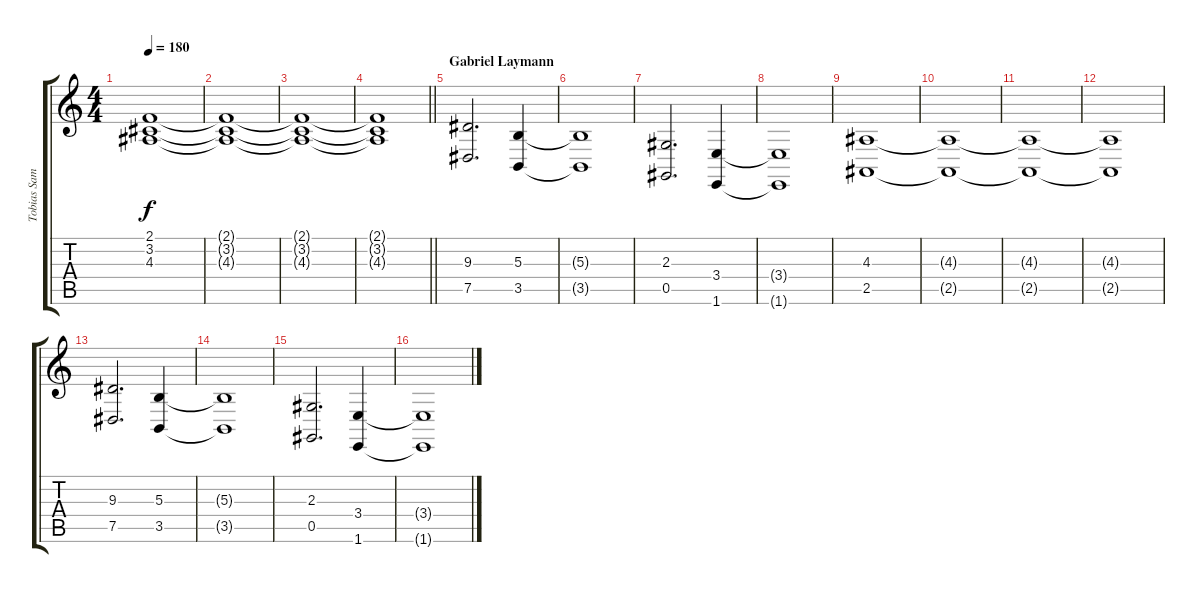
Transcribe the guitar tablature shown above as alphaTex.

\track ("Tobias Sammet (keyboard)" "Tobias Sam") {instrument choiraahs}
\staff {score tabs}
\tuning (Eb4 Bb3 Gb3 Db3 Ab2 Eb2) {hide}
\ts (4 4)
\tempo 180
\clef g2
\ks c
(2.1 3.2 4.3).1{dy f} |
(2.1{t} 3.2{t} 4.3{t}).1 |
(2.1{t} 3.2{t} 4.3{t}).1 |
\barLineRight lightlight
(2.1{t} 3.2{t} 4.3{t}).1 |
\section ("" "Gabriel Laymann")
(9.3 7.5).2{d volume 10 instrument choiraahs} (5.3 3.5).4 |
(5.3{t} 3.5{t}).1 |
(2.3 0.5).2{d} (3.4 1.6).4 |
(3.4{t} 1.6{t}).1 |
(4.3 2.5).1 |
(4.3{t} 2.5{t}).1 |
(4.3{t} 2.5{t}).1 |
(4.3{t} 2.5{t}).1 |
(9.3 7.5).2{d volume 10 instrument choiraahs} (5.3 3.5).4 |
(5.3{t} 3.5{t}).1 |
(2.3 0.5).2{d} (3.4 1.6).4 |
(3.4{t} 1.6{t}).1
